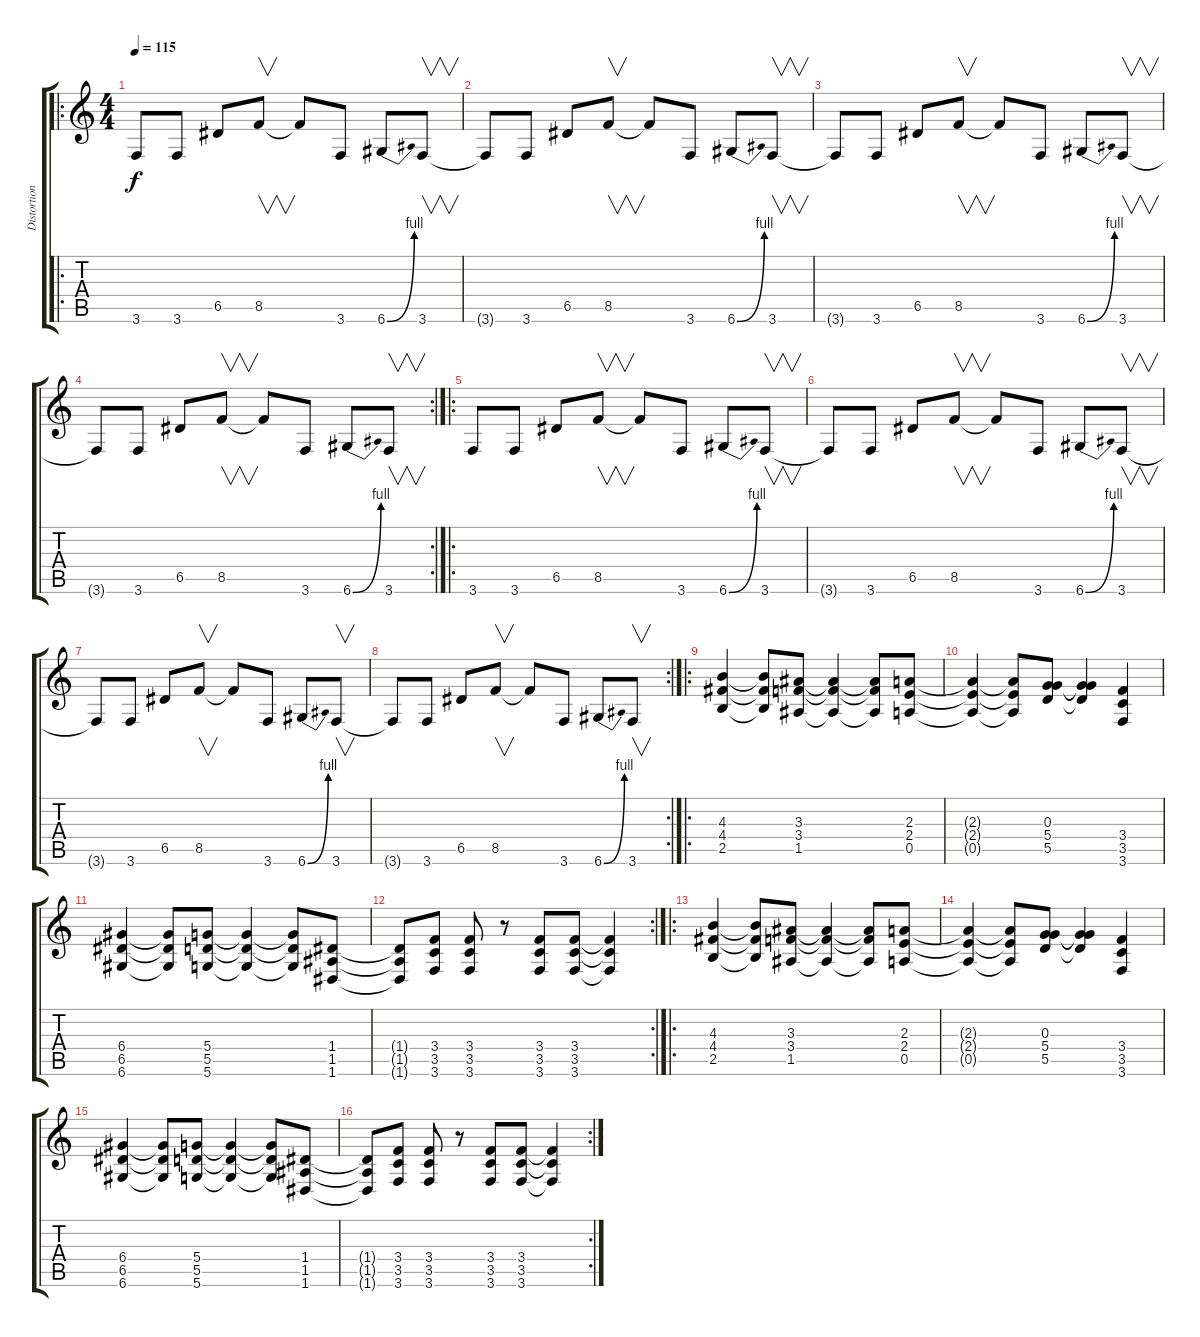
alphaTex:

\track ("Distortion Guitar" "Distortion") {instrument distortionguitar}
\staff {score tabs}
\tuning (E4 B3 G3 D3 A2 D2) {hide}
\ro
\ts (4 4)
\tempo 115
\clef g2
\ks c
3.6.8{dy f} 3.6.8 6.5.8 8.5.8{v} 8.5{t}.8 3.6.8 6.6{be (bend 0 0 60 4)}.8 3.6.8{v} |
3.6{t}.8 3.6.8 6.5.8 8.5.8{v} 8.5{t}.8 3.6.8 6.6{be (bend 0 0 60 4)}.8 3.6.8{v} |
3.6{t}.8 3.6.8 6.5.8 8.5.8{v} 8.5{t}.8 3.6.8 6.6{be (bend 0 0 60 4)}.8 3.6.8{v} |
\rc 2
3.6{t}.8 3.6.8 6.5.8 8.5.8{v} 8.5{t}.8 3.6.8 6.6{be (bend 0 0 60 4)}.8 3.6.8{v} |
\ro
3.6.8 3.6.8 6.5.8 8.5.8{v} 8.5{t}.8 3.6.8 6.6{be (bend 0 0 60 4)}.8 3.6.8{v} |
3.6{t}.8 3.6.8 6.5.8 8.5.8{v} 8.5{t}.8 3.6.8 6.6{be (bend 0 0 60 4)}.8 3.6.8{v} |
3.6{t}.8 3.6.8 6.5.8 8.5.8{v} 8.5{t}.8 3.6.8 6.6{be (bend 0 0 60 4)}.8 3.6.8{v} |
\rc 2
3.6{t}.8 3.6.8 6.5.8 8.5.8{v} 8.5{t}.8 3.6.8 6.6{be (bend 0 0 60 4)}.8 3.6.8{v} |
\ro
(4.3 4.4 2.5).4 (4.3{t} 4.4{t} 2.5{t}).8 (3.3 3.4 1.5).8 (3.3{t} 3.4{t} 1.5{t}).4 (3.3{t} 3.4{t} 1.5{t}).8 (2.3 2.4 0.5).8 |
(2.3{t} 2.4{t} 0.5{t}).4 (2.3{t} 2.4{t} 0.5{t}).8 (0.3 5.4 5.5).8 (0.3{t} 5.4{t} 5.5{t}).4 (3.4 3.5 3.6).4 |
(6.4 6.5 6.6).4 (6.4{t} 6.5{t} 6.6{t}).8 (5.4 5.5 5.6).8 (5.4{t} 5.5{t} 5.6{t}).4 (5.4{t} 5.5{t} 5.6{t}).8 (1.4 1.5 1.6).8 |
\rc 2
(1.4{t} 1.5{t} 1.6{t}).8 (3.4 3.5 3.6).8 (3.4 3.5 3.6).8 r.8 (3.4 3.5 3.6).8 (3.4 3.5 3.6).8 (3.4{t} 3.5{t} 3.6{t}).4 |
\ro
(4.3 4.4 2.5).4 (4.3{t} 4.4{t} 2.5{t}).8 (3.3 3.4 1.5).8 (3.3{t} 3.4{t} 1.5{t}).4 (3.3{t} 3.4{t} 1.5{t}).8 (2.3 2.4 0.5).8 |
(2.3{t} 2.4{t} 0.5{t}).4 (2.3{t} 2.4{t} 0.5{t}).8 (0.3 5.4 5.5).8 (0.3{t} 5.4{t} 5.5{t}).4 (3.4 3.5 3.6).4 |
(6.4 6.5 6.6).4 (6.4{t} 6.5{t} 6.6{t}).8 (5.4 5.5 5.6).8 (5.4{t} 5.5{t} 5.6{t}).4 (5.4{t} 5.5{t} 5.6{t}).8 (1.4 1.5 1.6).8 |
\rc 2
(1.4{t} 1.5{t} 1.6{t}).8 (3.4 3.5 3.6).8 (3.4 3.5 3.6).8 r.8 (3.4 3.5 3.6).8 (3.4 3.5 3.6).8 (3.4{t} 3.5{t} 3.6{t}).4
